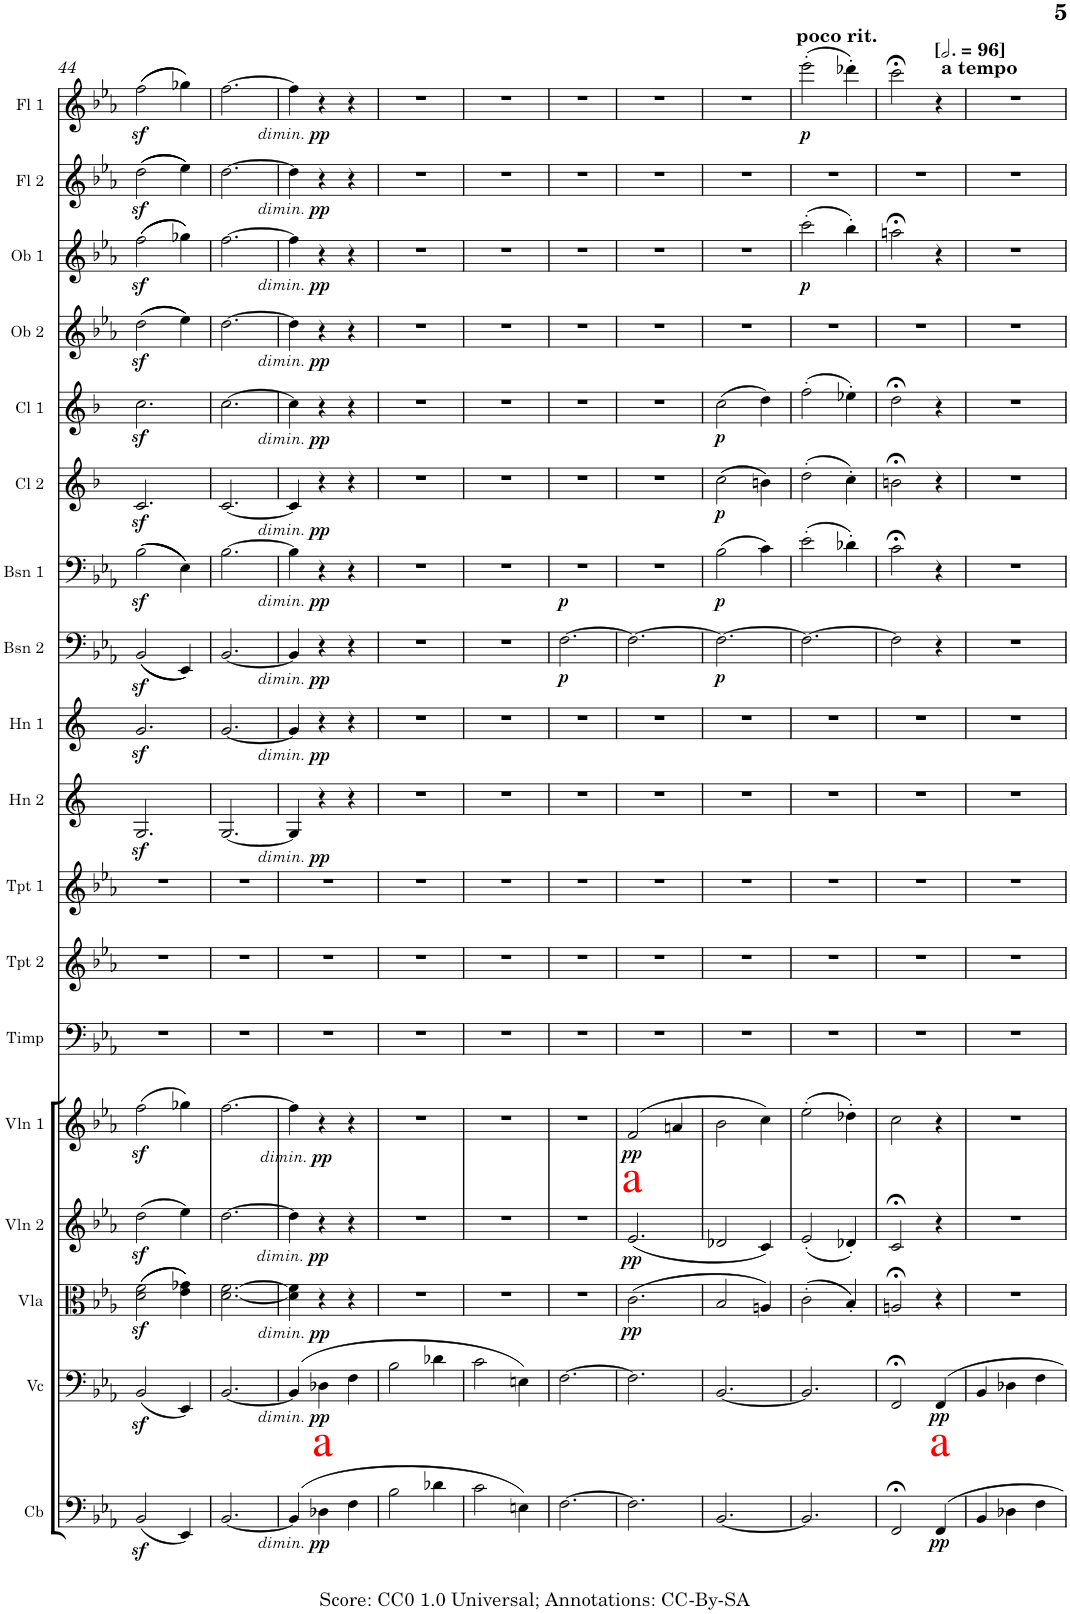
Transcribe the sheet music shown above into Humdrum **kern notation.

**kern	**dynam	**kern	**text	**dynam	**kern	**dynam	**kern	**dynam	**kern	**text	**dynam	**kern	**kern	**kern	**kern	**dynam	**kern	**dynam	**kern	**dynam	**kern	**dynam	**kern	**dynam	**kern	**dynam	**kern	**dynam	**kern	**dynam	**kern	**dynam	**kern	**dynam
*part18	*part18	*part17	*part17	*part17	*part16	*part16	*part15	*part15	*part14	*part14	*part14	*part13	*part12	*part11	*part10	*part10	*part9	*part9	*part8	*part8	*part7	*part7	*part6	*part6	*part5	*part5	*part4	*part4	*part3	*part3	*part2	*part2	*part1	*part1
*staff18	*staff18	*staff17	*staff17	*staff17	*staff16	*staff16	*staff15	*staff15	*staff14	*staff14	*staff14	*staff13	*staff12	*staff11	*staff10	*staff10	*staff9	*staff9	*staff8	*staff8	*staff7	*staff7	*staff6	*staff6	*staff5	*staff5	*staff4	*staff4	*staff3	*staff3	*staff2	*staff2	*staff1	*staff1
*I"Contrabass	*	*I"Violoncello	*	*	*I"Viola	*	*I"Violin 2	*	*I"Violin 1	*	*	*I"Timpani	*I"C Trumpet 2	*I"C Trumpet 1	*I"Eb Horn 2	*	*I"Eb Horn 1	*	*I"Bassoon 2	*	*I"Bassoon 1	*	*I"Bb Clarinet 2	*	*I"Bb Clarinet 1	*	*I"Oboe 2	*	*I"Oboe 1	*	*I"Flute 2	*	*I"Flute 1	*
*I'Cb	*	*I'Vc	*	*	*I'Vla	*	*I'Vln 2	*	*I'Vln 1	*	*	*I'Timp	*I'Tpt 2	*I'Tpt 1	*I'Hn 2	*	*I'Hn 1	*	*I'Bsn 2	*	*I'Bsn 1	*	*I'Cl 2	*	*I'Cl 1	*	*I'Ob 2	*	*I'Ob 1	*	*I'Fl 2	*	*I'Fl 1	*
!!LO:PB:g=z
*clefF4	*	*clefF4	*	*	*clefC3	*	*clefG2	*	*clefG2	*	*	*clefF4	*clefG2	*clefG2	*clefG2	*	*clefG2	*	*clefF4	*	*clefF4	*	*clefG2	*	*clefG2	*	*clefG2	*	*clefG2	*	*clefG2	*	*clefG2	*
*Trd7c12	*	*	*	*	*	*	*	*	*	*	*	*	*	*	*Trd5c9	*	*Trd5c9	*	*	*	*	*	*Trd1c2	*	*Trd1c2	*	*	*	*	*	*	*	*	*
*k[b-e-a-]	*	*k[b-e-a-]	*	*	*k[b-e-a-]	*	*k[b-e-a-]	*	*k[b-e-a-]	*	*	*k[b-e-a-]	*k[b-e-a-]	*k[b-e-a-]	*k[]	*	*k[]	*	*k[b-e-a-]	*	*k[b-e-a-]	*	*k[b-]	*	*k[b-]	*	*k[b-e-a-]	*	*k[b-e-a-]	*	*k[b-e-a-]	*	*k[b-e-a-]	*
*M3/4	*	*M3/4	*	*	*M3/4	*	*M3/4	*	*M3/4	*	*	*M3/4	*M3/4	*M3/4	*M3/4	*	*M3/4	*	*M3/4	*	*M3/4	*	*M3/4	*	*M3/4	*	*M3/4	*	*M3/4	*	*M3/4	*	*M3/4	*
=44	=44	=44	=44	=44	=44	=44	=44	=44	=44	=44	=44	=44	=44	=44	=44	=44	=44	=44	=44	=44	=44	=44	=44	=44	=44	=44	=44	=44	=44	=44	=44	=44	=44	=44
(2BB-z</	.	(2BB-z</	.	.	((2d\z< 2f\z<	.	(2ddz<\	.	(2ffz<\	.	.	2.r	2.r	2.r	2.Gz</	.	2.gz</	.	((2BB-z</	.	((2B-z<\	.	2.cz</	.	2.ccz<\	.	((2ddz<\	.	((2ffz<\	.	((2ddz<\	.	((2ffz<\	.
4EE-/)	.	4EE-/)	.	.	4e-\ 4g-X\))	.	4ee-\)	.	4gg-X\)	.	.	.	.	.	.	.	.	.	4EE-/))	.	4E-\))	.	.	.	.	.	4ee-\))	.	4gg-X\))	.	4ee-\))	.	4gg-X\))	.
=45	=45	=45	=45	=45	=45	=45	=45	=45	=45	=45	=45	=45	=45	=45	=45	=45	=45	=45	=45	=45	=45	=45	=45	=45	=45	=45	=45	=45	=45	=45	=45	=45	=45	=45
[2.BB-/	.	[2.BB-/	.	.	[2.d\ [2.f\	.	[2.dd\	.	[2.ff\	.	.	2.r	2.r	2.r	[2.G/	.	[2.g/	.	[2.BB-/	.	[2.B-\	.	[2.c/	.	[2.cc\	.	[2.dd\	.	[2.ff\	.	[2.dd\	.	[2.ff\	.
=46	=46	=46	=46	=46	=46	=46	=46	=46	=46	=46	=46	=46	=46	=46	=46	=46	=46	=46	=46	=46	=46	=46	=46	=46	=46	=46	=46	=46	=46	=46	=46	=46	=46	=46
!	!LO:DY:b	!	!	!	!	!	!	!	!	!	!	!	!	!	!	!	!	!	!	!	!	!	!	!	!	!	!	!	!	!	!	!	!	!
!	!LO:DY:n=1:b	!	!	!LO:DY:b	!	!	!	!	!	!	!	!	!	!	!	!	!	!	!	!	!	!	!	!	!	!	!	!	!	!	!	!	!	!
!	!	!	!	!LO:DY:n=1:b	!	!LO:DY:b	!	!	!	!	!	!	!	!	!	!	!	!	!	!	!	!	!	!	!	!	!	!	!	!	!	!	!	!
!	!	!	!	!	!	!LO:DY:n=1:b	!	!LO:DY:b	!	!	!	!	!	!	!	!	!	!	!	!	!	!	!	!	!	!	!	!	!	!	!	!	!	!
!	!	!	!	!	!	!	!	!LO:DY:n=1:b	!	!	!LO:DY:b	!	!	!	!	!	!	!	!	!	!	!	!	!	!	!	!	!	!	!	!	!	!	!
!	!	!	!	!	!	!	!	!	!	!	!LO:DY:n=1:b	!	!	!	!	!LO:DY:b	!	!	!	!	!	!	!	!	!	!	!	!	!	!	!	!	!	!
!	!	!	!	!	!	!	!	!	!	!	!	!	!	!	!	!LO:DY:n=1:b	!	!LO:DY:b	!	!	!	!	!	!	!	!	!	!	!	!	!	!	!	!
!	!	!	!	!	!	!	!	!	!	!	!	!	!	!	!	!	!	!LO:DY:n=1:b	!	!LO:DY:b	!	!	!	!	!	!	!	!	!	!	!	!	!	!
!	!	!	!	!	!	!	!	!	!	!	!	!	!	!	!	!	!	!	!	!LO:DY:n=1:b	!	!LO:DY:b	!	!	!	!	!	!	!	!	!	!	!	!
!	!	!	!	!	!	!	!	!	!	!	!	!	!	!	!	!	!	!	!	!	!	!LO:DY:n=1:b	!	!LO:DY:b	!	!	!	!	!	!	!	!	!	!
!	!	!	!	!	!	!	!	!	!	!	!	!	!	!	!	!	!	!	!	!	!	!	!	!LO:DY:n=1:b	!	!LO:DY:b	!	!	!	!	!	!	!	!
!	!	!	!	!	!	!	!	!	!	!	!	!	!	!	!	!	!	!	!	!	!	!	!	!	!	!LO:DY:n=1:b	!	!LO:DY:b	!	!	!	!	!	!
!	!	!	!	!	!	!	!	!	!	!	!	!	!	!	!	!	!	!	!	!	!	!	!	!	!	!	!	!LO:DY:n=1:b	!	!LO:DY:b	!	!	!	!
!	!	!	!	!	!	!	!	!	!	!	!	!	!	!	!	!	!	!	!	!	!	!	!	!	!	!	!	!	!	!LO:DY:n=1:b	!	!LO:DY:b	!	!
!	!	!	!	!	!	!	!	!	!	!	!	!	!	!	!	!	!	!	!	!	!	!	!	!	!	!	!	!	!	!	!	!LO:DY:n=1:b	!	!LO:DY:b
!	!	!	!	!	!	!	!	!	!	!	!	!	!	!	!	!	!	!	!	!	!	!	!	!	!	!	!	!	!	!	!	!	!	!LO:DY:n=1:b
(4BB-/]	other-dynamics pp	(4BB-/]	.	other-dynamics pp	4d\] 4f\]	other-dynamics pp	4dd\]	other-dynamics pp	4ff\]	.	other-dynamics pp	2.r	2.r	2.r	4G/]	other-dynamics pp	4g/]	other-dynamics pp	4BB-/]	other-dynamics pp	4B-\]	other-dynamics pp	4c/]	other-dynamics pp	4cc\]	other-dynamics pp	4dd\]	other-dynamics pp	4ff\]	other-dynamics pp	4dd\]	other-dynamics pp	4ff\]	other-dynamics pp
!	!	!	!LO:LY:b:color=#FF0000	!	!	!	!	!	!	!	!	!	!	!	!	!	!	!	!	!	!	!	!	!	!	!	!	!	!	!	!	!	!	!
4D-X\	.	4D-X\	a	.	4r	.	4r	.	4r	.	.	.	.	.	4r	.	4r	.	4r	.	4r	.	4r	.	4r	.	4r	.	4r	.	4r	.	4r	.
4F\	.	4F\	.	.	4r	.	4r	.	4r	.	.	.	.	.	4r	.	4r	.	4r	.	4r	.	4r	.	4r	.	4r	.	4r	.	4r	.	4r	.
=47	=47	=47	=47	=47	=47	=47	=47	=47	=47	=47	=47	=47	=47	=47	=47	=47	=47	=47	=47	=47	=47	=47	=47	=47	=47	=47	=47	=47	=47	=47	=47	=47	=47	=47
2B-\	.	2B-\	.	.	2.r	.	2.r	.	2.r	.	.	2.r	2.r	2.r	2.r	.	2.r	.	2.r	.	2.r	.	2.r	.	2.r	.	2.r	.	2.r	.	2.r	.	2.r	.
4d-X\	.	4d-X\	.	.	.	.	.	.	.	.	.	.	.	.	.	.	.	.	.	.	.	.	.	.	.	.	.	.	.	.	.	.	.	.
=48	=48	=48	=48	=48	=48	=48	=48	=48	=48	=48	=48	=48	=48	=48	=48	=48	=48	=48	=48	=48	=48	=48	=48	=48	=48	=48	=48	=48	=48	=48	=48	=48	=48	=48
2c\	.	2c\	.	.	2.r	.	2.r	.	2.r	.	.	2.r	2.r	2.r	2.r	.	2.r	.	2.r	.	2.r	.	2.r	.	2.r	.	2.r	.	2.r	.	2.r	.	2.r	.
4En\)	.	4En\)	.	.	.	.	.	.	.	.	.	.	.	.	.	.	.	.	.	.	.	.	.	.	.	.	.	.	.	.	.	.	.	.
=49	=49	=49	=49	=49	=49	=49	=49	=49	=49	=49	=49	=49	=49	=49	=49	=49	=49	=49	=49	=49	=49	=49	=49	=49	=49	=49	=49	=49	=49	=49	=49	=49	=49	=49
!	!	!	!	!	!	!	!	!	!	!	!	!	!	!	!	!	!	!	!	!LO:DY:b	!	!LO:DY:b	!	!	!	!	!	!	!	!	!	!	!	!
[2.F\	.	[2.F\	.	.	2.r	.	2.r	.	2.r	.	.	2.r	2.r	2.r	2.r	.	2.r	.	[2.F\	p	2.r	p	2.r	.	2.r	.	2.r	.	2.r	.	2.r	.	2.r	.
=50	=50	=50	=50	=50	=50	=50	=50	=50	=50	=50	=50	=50	=50	=50	=50	=50	=50	=50	=50	=50	=50	=50	=50	=50	=50	=50	=50	=50	=50	=50	=50	=50	=50	=50
!	!	!	!	!	!	!LO:DY:b	!	!LO:DY:b	!	!LO:LY:b:color=#FF0000	!LO:DY:b	!	!	!	!	!	!	!	!	!	!	!	!	!	!	!	!	!	!	!	!	!	!	!
2.F\]	.	2.F\]	.	.	(2.c\	pp	(2.e-/	pp	(2f/	a	pp	2.r	2.r	2.r	2.r	.	2.r	.	2.F\_	.	2.r	.	2.r	.	2.r	.	2.r	.	2.r	.	2.r	.	2.r	.
.	.	.	.	.	.	.	.	.	4an/	.	.	.	.	.	.	.	.	.	.	.	.	.	.	.	.	.	.	.	.	.	.	.	.	.
=51	=51	=51	=51	=51	=51	=51	=51	=51	=51	=51	=51	=51	=51	=51	=51	=51	=51	=51	=51	=51	=51	=51	=51	=51	=51	=51	=51	=51	=51	=51	=51	=51	=51	=51
!	!	!	!	!	!	!	!	!	!	!	!	!	!	!	!	!	!	!	!	!LO:DY:b	!	!LO:DY:b	!	!LO:DY:b	!	!LO:DY:b	!	!	!	!	!	!	!	!
[2.BB-/	.	[2.BB-/	.	.	2B-/	.	2d-X/	.	2b-\	.	.	2.r	2.r	2.r	2.r	.	2.r	.	2.F\_	p	(2B-\	p	(2cc\	p	(2cc\	p	2.r	.	2.r	.	2.r	.	2.r	.
.	.	.	.	.	4An/)	.	4c/)	.	4cc\)	.	.	.	.	.	.	.	.	.	.	.	4c\)	.	4bn\)	.	4dd\)	.	.	.	.	.	.	.	.	.
=52	=52	=52	=52	=52	=52	=52	=52	=52	=52	=52	=52	=52	=52	=52	=52	=52	=52	=52	=52	=52	=52	=52	=52	=52	=52	=52	=52	=52	=52	=52	=52	=52	=52	=52
!	!	!	!	!	!	!	!	!	!	!	!	!	!	!	!	!	!	!	!	!	!	!	!	!	!	!	!	!	!	!	!	!	!LO:TX:a:B:t=poco rit.	!
!	!	!	!	!	!	!	!	!	!	!	!	!	!	!	!	!	!	!	!	!	!	!	!	!	!	!	!	!	!	!LO:DY:b	!	!	!	!LO:DY:b
2.BB-/]	.	2.BB-/]	.	.	(2c'\	.	(2e-'/	.	(2ee-'\	.	.	2.r	2.r	2.r	2.r	.	2.r	.	2.F\_	.	(2e-'\	.	(2dd'\	.	(2ff'\	.	2.r	.	(2ccc'\	p	2.r	.	(2eee-'\	p
.	.	.	.	.	4B-'/)	.	4d-X'/)	.	4dd-X'\)	.	.	.	.	.	.	.	.	.	.	.	4d-X'\)	.	4cc'\)	.	4ee-X'\)	.	.	.	4bb-'\)	.	.	.	4ddd-X'\)	.
=53	=53	=53	=53	=53	=53	=53	=53	=53	=53	=53	=53	=53	=53	=53	=53	=53	=53	=53	=53	=53	=53	=53	=53	=53	=53	=53	=53	=53	=53	=53	=53	=53	=53	=53
2FF;</	.	2FF;</	.	.	2An;</	.	2c;</	.	2cc\	.	.	2.r	2.r	2.r	2.r	.	2.r	.	2F\]	.	2c;<\	.	2bn;<\	.	2dd;<\	.	2.r	.	2aan;<\	.	2.r	.	2ccc;<\	.
*	*	*	*	*	*	*	*	*	*	*	*	*	*	*	*	*	*	*	*	*	*	*	*	*	*	*	*	*	*	*	*	*	*MM288	*
!	!	!	!	!	!	!	!	!	!	!	!	!	!	!	!	!	!	!	!	!	!	!	!	!	!	!	!	!	!	!	!	!	!LO:TX:a:B:t=a tempo	!
!	!	!	!	!	!	!	!	!	!	!	!	!	!	!	!	!	!	!	!	!	!	!	!	!	!	!	!	!	!	!	!	!	!LO:TX:a:B:t=[	!
!	!	!	!	!	!	!	!	!	!	!	!	!	!	!	!	!	!	!	!	!	!	!	!	!	!	!	!	!	!	!	!	!	!LO:TX:a:B:t=]	!
!	!LO:DY:b	!	!LO:LY:b:color=#FF0000	!LO:DY:b	!	!	!	!	!	!	!	!	!	!	!	!	!	!	!	!	!	!	!	!	!	!	!	!	!	!	!	!	!	!
4FF/	pp	4FF/	a	pp	4r	.	4r	.	4r	.	.	.	.	.	.	.	.	.	4r	.	4r	.	4r	.	4r	.	.	.	4r	.	.	.	4r	.
=54	=54	=54	=54	=54	=54	=54	=54	=54	=54	=54	=54	=54	=54	=54	=54	=54	=54	=54	=54	=54	=54	=54	=54	=54	=54	=54	=54	=54	=54	=54	=54	=54	=54	=54
4BB-/	.	4BB-/	.	.	2.r	.	2.r	.	2.r	.	.	2.r	2.r	2.r	2.r	.	2.r	.	2.r	.	2.r	.	2.r	.	2.r	.	2.r	.	2.r	.	2.r	.	2.r	.
4D-X\	.	4D-X\	.	.	.	.	.	.	.	.	.	.	.	.	.	.	.	.	.	.	.	.	.	.	.	.	.	.	.	.	.	.	.	.
4F\	.	4F\	.	.	.	.	.	.	.	.	.	.	.	.	.	.	.	.	.	.	.	.	.	.	.	.	.	.	.	.	.	.	.	.
=	=	=	=	=	=	=	=	=	=	=	=	=	=	=	=	=	=	=	=	=	=	=	=	=	=	=	=	=	=	=	=	=	=	=
*-	*-	*-	*-	*-	*-	*-	*-	*-	*-	*-	*-	*-	*-	*-	*-	*-	*-	*-	*-	*-	*-	*-	*-	*-	*-	*-	*-	*-	*-	*-	*-	*-	*-	*-
